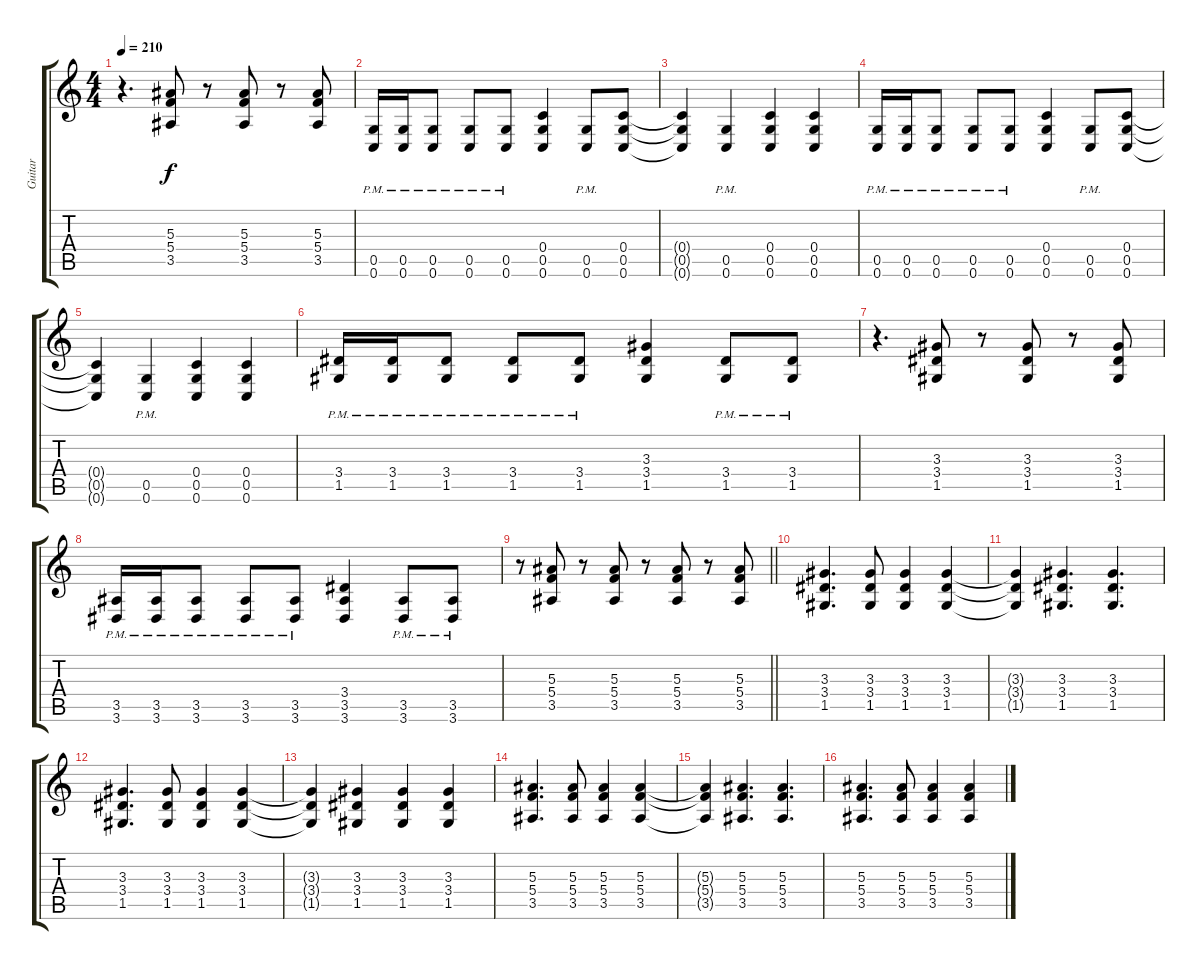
\track ("Guitar" "Guitar") {instrument distortionguitar}
\staff {score tabs}
\tuning (D4 A3 F3 C3 G2 C2) {hide}
\ts (4 4)
\tempo 210
\clef g2
\ks c
r.4{d dy f} (5.3 5.4 3.5).8 r.8 (5.3 5.4 3.5).8 r.8 (5.3 5.4 3.5).8 |
(0.5{pm} 0.6{pm}).16 (0.5{pm} 0.6{pm}).16 (0.5{pm} 0.6{pm}).8 (0.5{pm} 0.6{pm}).8 (0.5{pm} 0.6{pm}).8 (0.4 0.5 0.6).4 (0.5{pm} 0.6{pm}).8 (0.4 0.5 0.6).8 |
(0.4{t} 0.5{t} 0.6{t}).4 (0.5{pm} 0.6{pm}).4 (0.4 0.5 0.6).4 (0.4 0.5 0.6).4 |
(0.5{pm} 0.6{pm}).16 (0.5{pm} 0.6{pm}).16 (0.5{pm} 0.6{pm}).8 (0.5{pm} 0.6{pm}).8 (0.5{pm} 0.6{pm}).8 (0.4 0.5 0.6).4 (0.5{pm} 0.6{pm}).8 (0.4 0.5 0.6).8 |
(0.4{t} 0.5{t} 0.6{t}).4 (0.5{pm} 0.6{pm}).4 (0.4 0.5 0.6).4 (0.4 0.5 0.6).4 |
(3.4{pm} 1.5{pm}).16 (3.4{pm} 1.5{pm}).16 (3.4{pm} 1.5{pm}).8 (3.4{pm} 1.5{pm}).8 (3.4{pm} 1.5{pm}).8 (3.3 3.4 1.5).4 (3.4{pm} 1.5{pm}).8 (3.4{pm} 1.5{pm}).8 |
r.4{d} (3.3 3.4 1.5).8 r.8 (3.3 3.4 1.5).8 r.8 (3.3 3.4 1.5).8 |
(3.5{pm} 3.6{pm}).16 (3.5{pm} 3.6{pm}).16 (3.5{pm} 3.6{pm}).8 (3.5{pm} 3.6{pm}).8 (3.5{pm} 3.6{pm}).8 (3.4 3.5 3.6).4 (3.5{pm} 3.6{pm}).8 (3.5{pm} 3.6{pm}).8 |
\barLineRight lightlight
r.8 (5.3 5.4 3.5).8 r.8 (5.3 5.4 3.5).8 r.8 (5.3 5.4 3.5).8 r.8 (5.3 5.4 3.5).8 |
\section ("" " ")
(3.3 3.4 1.5).4{d} (3.3 3.4 1.5).8 (3.3 3.4 1.5).4 (3.3 3.4 1.5).4 |
(3.3{t} 3.4{t} 1.5{t}).4 (3.3 3.4 1.5).4{d} (3.3 3.4 1.5).4{d} |
(3.3 3.4 1.5).4{d} (3.3 3.4 1.5).8 (3.3 3.4 1.5).4 (3.3 3.4 1.5).4 |
(3.3{t} 3.4{t} 1.5{t}).4 (3.3 3.4 1.5).4 (3.3 3.4 1.5).4 (3.3 3.4 1.5).4 |
(5.3 5.4 3.5).4{d} (5.3 5.4 3.5).8 (5.3 5.4 3.5).4 (5.3 5.4 3.5).4 |
(5.3{t} 5.4{t} 3.5{t}).4 (5.3 5.4 3.5).4{d} (5.3 5.4 3.5).4{d} |
(5.3 5.4 3.5).4{d} (5.3 5.4 3.5).8 (5.3 5.4 3.5).4 (5.3 5.4 3.5).4
